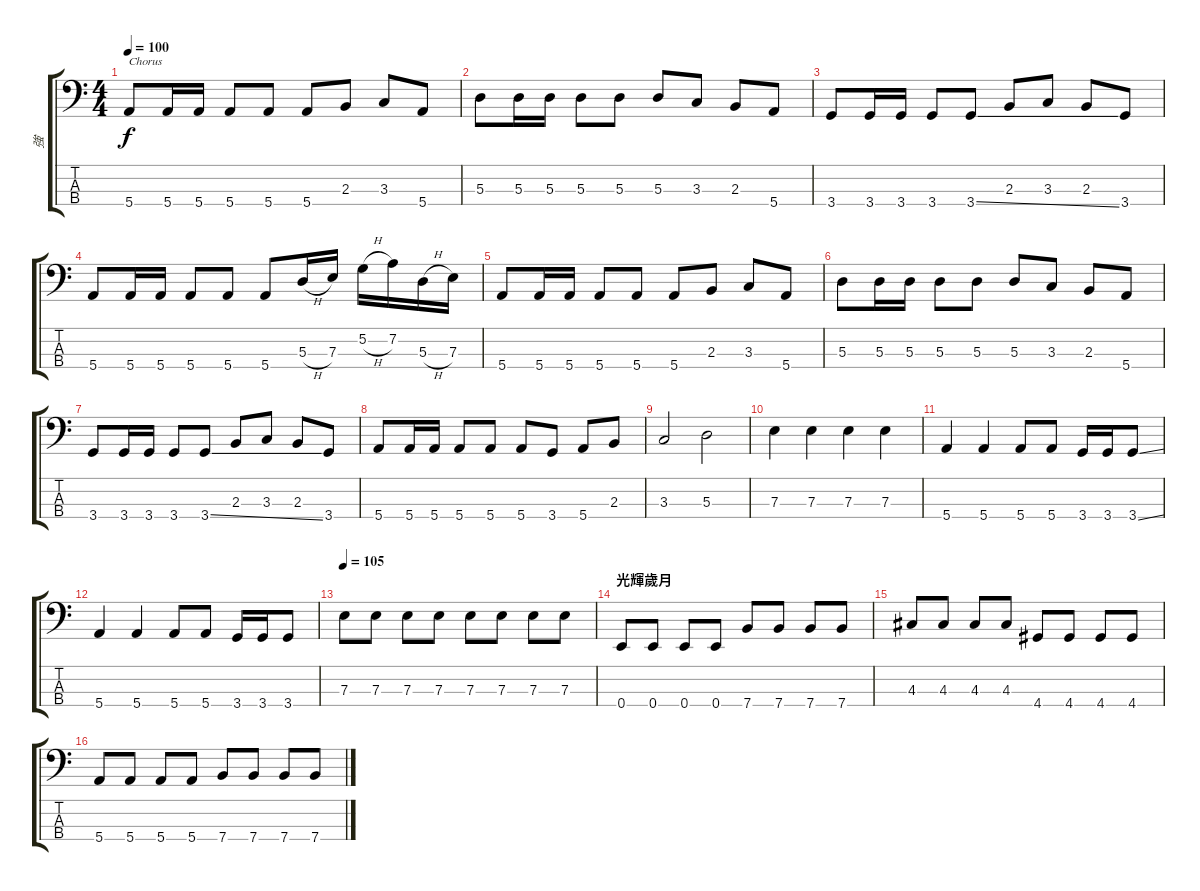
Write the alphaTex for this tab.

\track ("強" "強") {instrument electricbassfinger}
\staff {score tabs}
\tuning (G2 D2 A1 E1) {hide}
\ts (4 4)
\tempo 100
\clef f4
\ks c
5.4.8{txt "Chorus" dy f} 5.4.16 5.4.16 5.4.8 5.4.8 5.4.8 2.3.8 3.3.8 5.4.8 |
5.3.8 5.3.16 5.3.16 5.3.8 5.3.8 5.3.8 3.3.8 2.3.8 5.4.8 |
3.4.8 3.4.16 3.4.16 3.4.8 3.4{ss}.8 2.3.8 3.3.8 2.3.8 3.4.8 |
5.4.8 5.4.16 5.4.16 5.4.8 5.4.8 5.4.8 5.3{h}.16 7.3.16 5.2{h}.16 7.2.16 5.3{h}.16 7.3.16 |
5.4.8 5.4.16 5.4.16 5.4.8 5.4.8 5.4.8 2.3.8 3.3.8 5.4.8 |
5.3.8 5.3.16 5.3.16 5.3.8 5.3.8 5.3.8 3.3.8 2.3.8 5.4.8 |
3.4.8 3.4.16 3.4.16 3.4.8 3.4{ss}.8 2.3.8 3.3.8 2.3.8 3.4.8 |
5.4.8 5.4.16 5.4.16 5.4.8 5.4.8 5.4.8 3.4.8 5.4.8 2.3.8 |
3.3.2 5.3.2 |
7.3.4 7.3.4 7.3.4 7.3.4 |
5.4.4 5.4.4 5.4.8 5.4.8 3.4.16 3.4.16 3.4{ss}.8 |
5.4.4 5.4.4 5.4.8 5.4.8 3.4.16 3.4.16 3.4.8 |
\tempo 105
7.3.8 7.3.8 7.3.8 7.3.8 7.3.8 7.3.8 7.3.8 7.3.8 |
\section ("" "光輝歲月  ")
0.4.8 0.4.8 0.4.8 0.4.8 7.4.8 7.4.8 7.4.8 7.4.8 |
4.3.8 4.3.8 4.3.8 4.3.8 4.4.8 4.4.8 4.4.8 4.4.8 |
5.4.8 5.4.8 5.4.8 5.4.8 7.4.8 7.4.8 7.4.8 7.4.8
